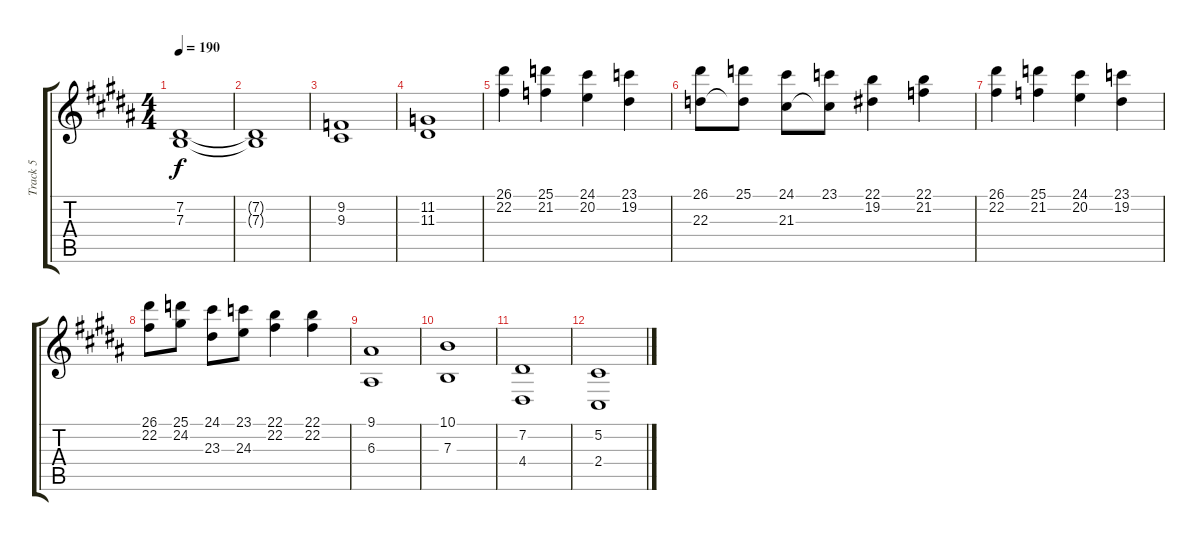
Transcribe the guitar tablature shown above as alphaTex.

\track ("Track 5" "Track 5") {instrument lead1square}
\staff {score tabs}
\tuning (Db4 Ab3 E3 B2 Gb2 B1) {hide}
\ts (4 4)
\tempo 190
\clef g2
\ks g#minor
(7.2 7.3).1{dy f} |
(7.2{t} 7.3{t}).1 |
(9.2 9.3).1 |
(11.2 11.3).1 |
(26.1 22.2).4 (25.1 21.2).4 (24.1 20.2).4 (23.1 19.2).4 |
(26.1 22.3).8 (25.1 22.3{t}).8 (24.1 21.3).8 (23.1 21.3{t}).8 (22.1 19.2).4 (22.1 21.2).4 |
(26.1 22.2).4 (25.1 21.2).4 (24.1 20.2).4 (23.1 19.2).4 |
(26.1 22.2).8 (25.1 24.2).8 (24.1 23.3).8 (23.1 24.3).8 (22.1 22.2).4 (22.1 22.2).4 |
(9.1 6.3).1 |
(10.1 7.3).1 |
(7.2 4.4).1 |
(5.2 2.4).1
